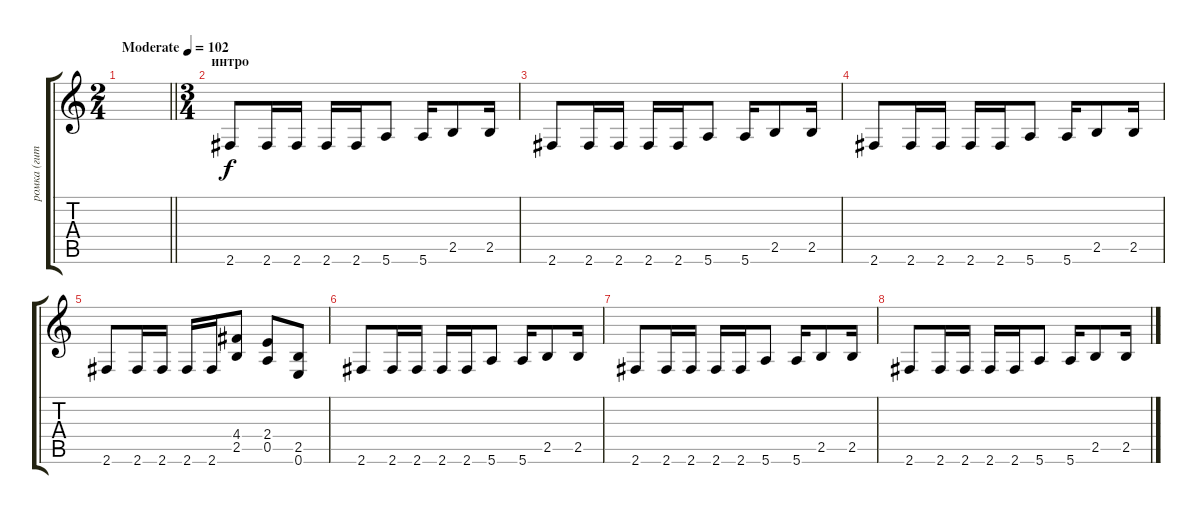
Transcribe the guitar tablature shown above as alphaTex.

\track ("ромка (гитара)" "ромка (гит") {instrument distortionguitar}
\staff {score tabs}
\tuning (E4 B3 G3 D3 A2 E2) {hide}
\ts (2 4)
\tempo (102 "Moderate")
\clef g2
\barLineRight lightlight
\ks c
|
\ts (3 4)
\section ("" "интро")
2.6.8 2.6.16 2.6.16 2.6.16 2.6.16 5.6.8 5.6.16 2.5.8 2.5.16 |
2.6.8 2.6.16 2.6.16 2.6.16 2.6.16 5.6.8 5.6.16 2.5.8 2.5.16 |
2.6.8 2.6.16 2.6.16 2.6.16 2.6.16 5.6.8 5.6.16 2.5.8 2.5.16 |
2.6.8 2.6.16 2.6.16 2.6.16 2.6.16 (4.4 2.5).8 (2.4 0.5).8 (2.5 0.6).8 |
2.6.8 2.6.16 2.6.16 2.6.16 2.6.16 5.6.8 5.6.16 2.5.8 2.5.16 |
2.6.8 2.6.16 2.6.16 2.6.16 2.6.16 5.6.8 5.6.16 2.5.8 2.5.16 |
2.6.8 2.6.16 2.6.16 2.6.16 2.6.16 5.6.8 5.6.16 2.5.8 2.5.16
